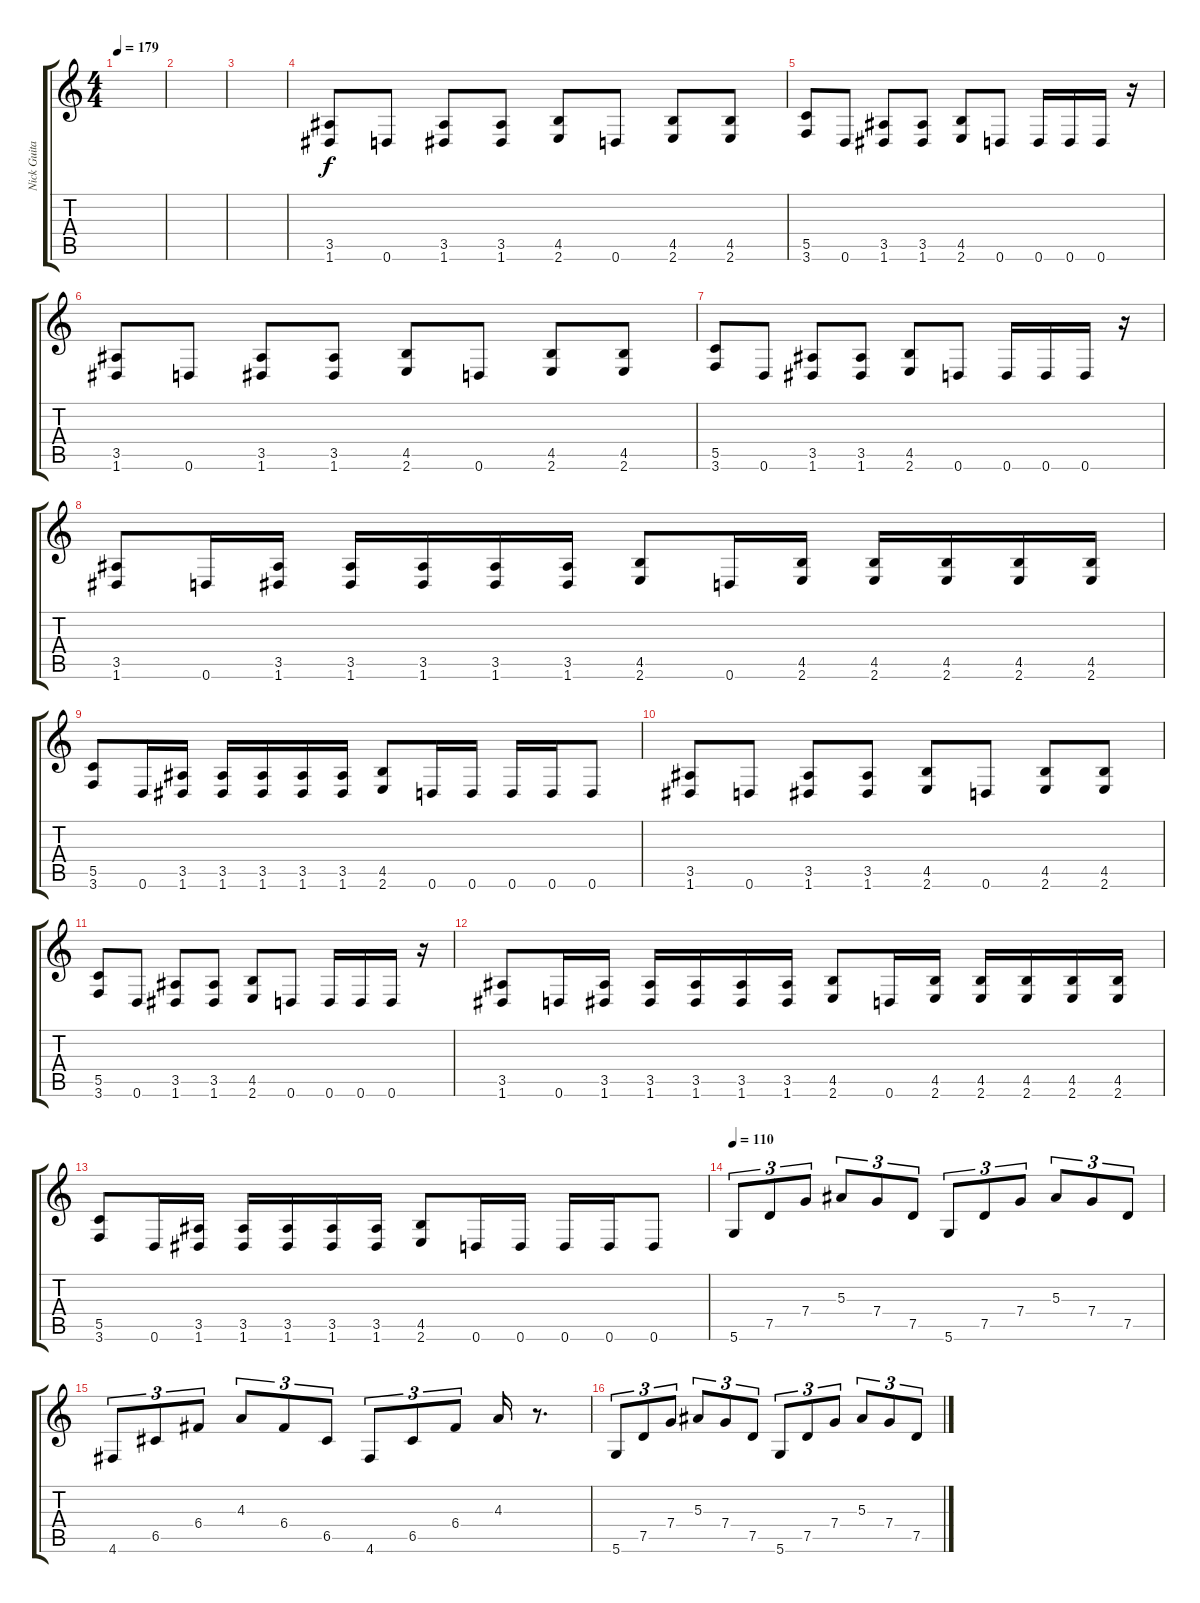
\track ("Nick Guitar 1" "Nick Guita") {instrument distortionguitar}
\staff {score tabs}
\tuning (D4 A3 F3 C3 G2 D2) {hide}
\ts (4 4)
\tempo 179
\clef g2
\ks c
|
|
|
(3.5 1.6).8 0.6.8 (3.5 1.6).8 (3.5 1.6).8 (4.5 2.6).8 0.6.8 (4.5 2.6).8 (4.5 2.6).8 |
(5.5 3.6).8 0.6.8 (3.5 1.6).8 (3.5 1.6).8 (4.5 2.6).8 0.6.8 0.6.16 0.6.16 0.6.16 r.16 |
(3.5 1.6).8 0.6.8 (3.5 1.6).8 (3.5 1.6).8 (4.5 2.6).8 0.6.8 (4.5 2.6).8 (4.5 2.6).8 |
(5.5 3.6).8 0.6.8 (3.5 1.6).8 (3.5 1.6).8 (4.5 2.6).8 0.6.8 0.6.16 0.6.16 0.6.16 r.16 |
(3.5 1.6).8 0.6.16 (3.5 1.6).16 (3.5 1.6).16 (3.5 1.6).16 (3.5 1.6).16 (3.5 1.6).16 (4.5 2.6).8 0.6.16 (4.5 2.6).16 (4.5 2.6).16 (4.5 2.6).16 (4.5 2.6).16 (4.5 2.6).16 |
(5.5 3.6).8 0.6.16 (3.5 1.6).16 (3.5 1.6).16 (3.5 1.6).16 (3.5 1.6).16 (3.5 1.6).16 (4.5 2.6).8 0.6.16 0.6.16 0.6.16 0.6.16 0.6.8 |
(3.5 1.6).8 0.6.8 (3.5 1.6).8 (3.5 1.6).8 (4.5 2.6).8 0.6.8 (4.5 2.6).8 (4.5 2.6).8 |
(5.5 3.6).8 0.6.8 (3.5 1.6).8 (3.5 1.6).8 (4.5 2.6).8 0.6.8 0.6.16 0.6.16 0.6.16 r.16 |
(3.5 1.6).8 0.6.16 (3.5 1.6).16 (3.5 1.6).16 (3.5 1.6).16 (3.5 1.6).16 (3.5 1.6).16 (4.5 2.6).8 0.6.16 (4.5 2.6).16 (4.5 2.6).16 (4.5 2.6).16 (4.5 2.6).16 (4.5 2.6).16 |
(5.5 3.6).8 0.6.16 (3.5 1.6).16 (3.5 1.6).16 (3.5 1.6).16 (3.5 1.6).16 (3.5 1.6).16 (4.5 2.6).8 0.6.16 0.6.16 0.6.16 0.6.16 0.6.8 |
\tempo 110
5.6.8{tu (3 2)} 7.5.8{tu (3 2)} 7.4.8{tu (3 2)} 5.3.8{tu (3 2)} 7.4.8{tu (3 2)} 7.5.8{tu (3 2)} 5.6.8{tu (3 2)} 7.5.8{tu (3 2)} 7.4.8{tu (3 2)} 5.3.8{tu (3 2)} 7.4.8{tu (3 2)} 7.5.8{tu (3 2)} |
4.6.8{tu (3 2)} 6.5.8{tu (3 2)} 6.4.8{tu (3 2)} 4.3.8{tu (3 2)} 6.4.8{tu (3 2)} 6.5.8{tu (3 2)} 4.6.8{tu (3 2)} 6.5.8{tu (3 2)} 6.4.8{tu (3 2)} 4.3.16 r.8{d} |
5.6.8{tu (3 2)} 7.5.8{tu (3 2)} 7.4.8{tu (3 2)} 5.3.8{tu (3 2)} 7.4.8{tu (3 2)} 7.5.8{tu (3 2)} 5.6.8{tu (3 2)} 7.5.8{tu (3 2)} 7.4.8{tu (3 2)} 5.3.8{tu (3 2)} 7.4.8{tu (3 2)} 7.5.8{tu (3 2)}
